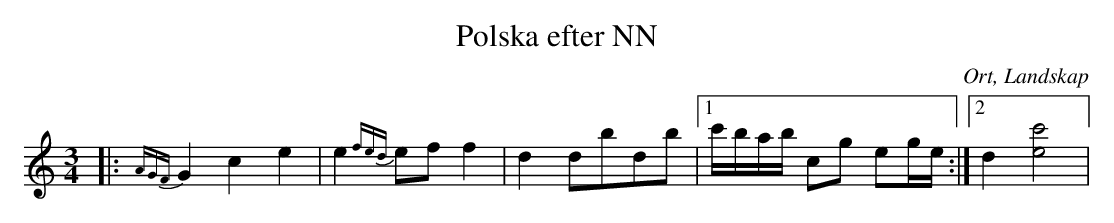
X:1
T:Polska efter NN
O:Ort, Landskap
M:3/4
L:1/8
K:C
|:{A4/3G4/3F4/3}G2 c2 e2|e2 {fed}ef f2|d2 dbdb|1 c'/b/a/b/ cg eg/e/:|2 d2 [e4c'4]|
